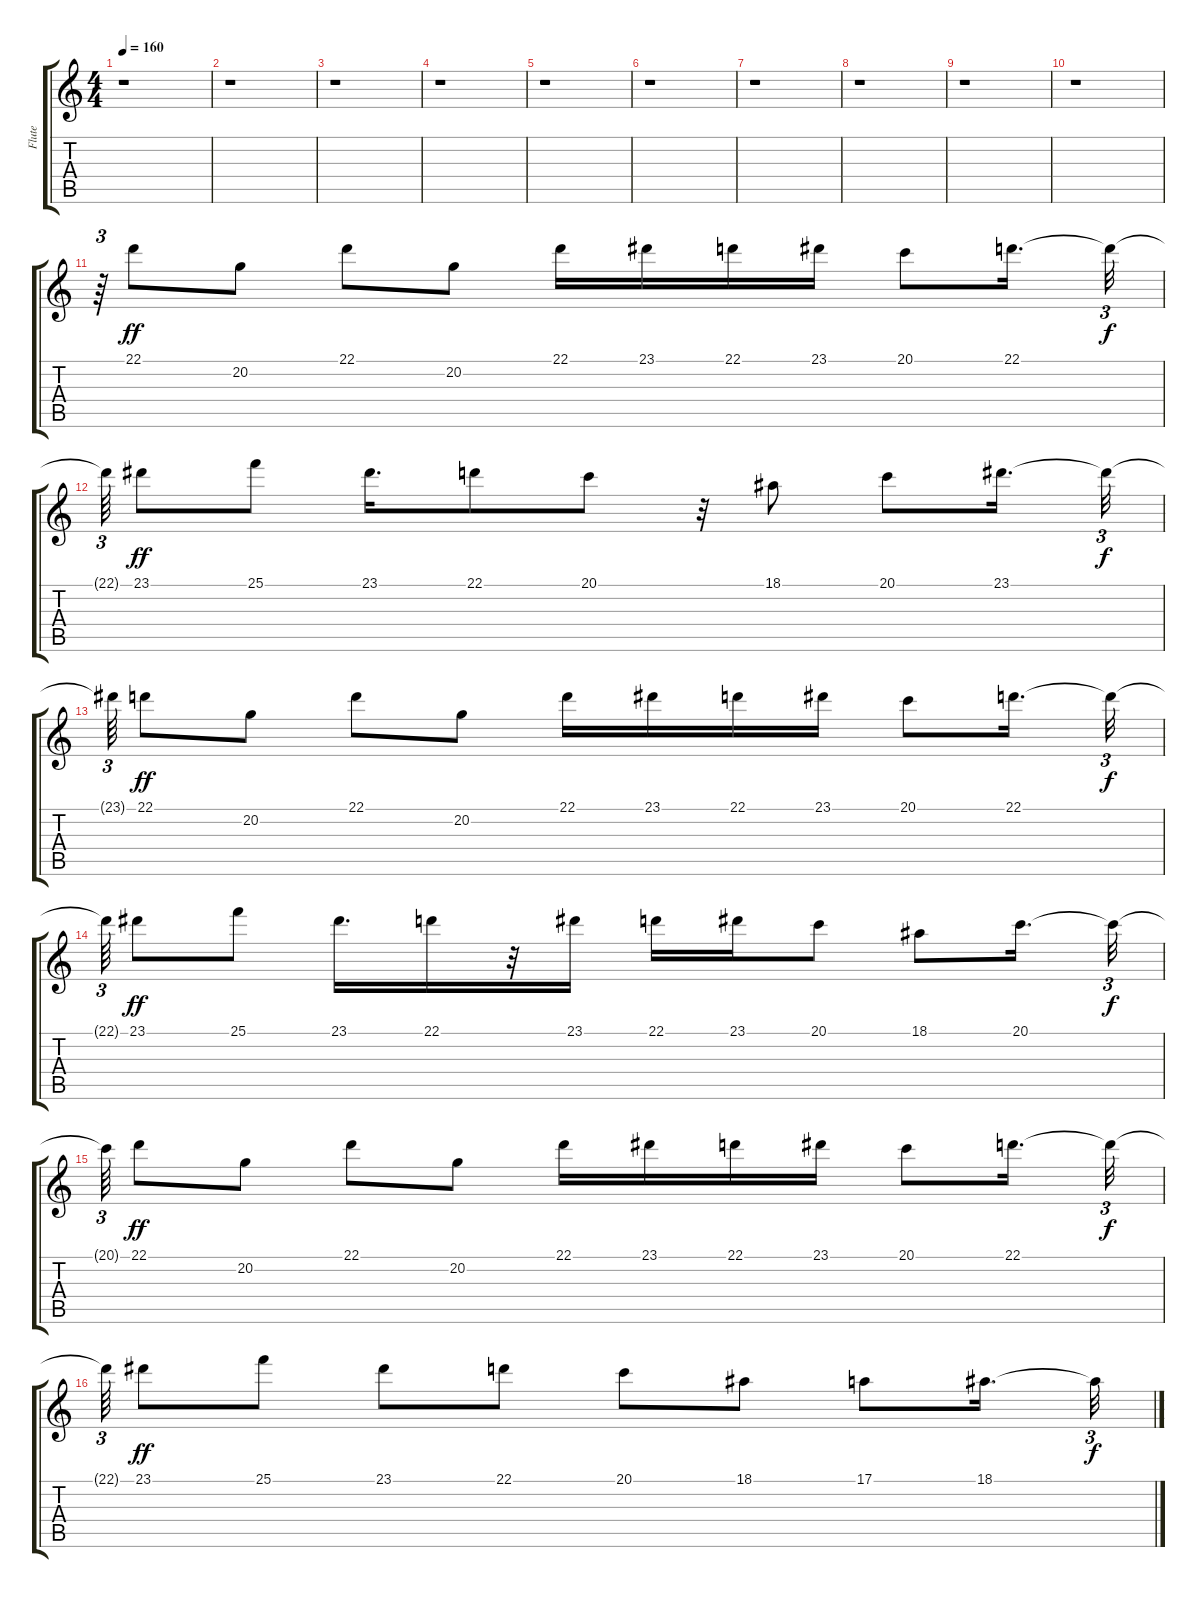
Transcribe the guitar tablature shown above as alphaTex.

\track ("Flute" "Flute") {instrument piccolo}
\staff {score tabs}
\tuning (E4 B3 G3 D3 A2 E2) {hide}
\ts (4 4)
\tempo 160
\clef g2
\ks c
r.1{dy fff} |
r.1 |
r.1 |
r.1 |
r.1 |
r.1 |
r.1 |
r.1 |
r.1 |
r.1 |
r.64{tu (3 2)} 22.1.8{dy ff} 20.2.8 22.1.8 20.2.8 22.1.16 23.1.16 22.1.16 23.1.16 20.1.8 22.1.16{d} 22.1{t}.32{tu (3 2) dy f} |
22.1{t}.64{tu (3 2)} 23.1.8{dy ff} 25.1.8 23.1.16{d} 22.1.8 20.1.8 r.32 18.1.8 20.1.8 23.1.16{d} 23.1{t}.32{tu (3 2) dy f} |
23.1{t}.64{tu (3 2)} 22.1.8{dy ff} 20.2.8 22.1.8 20.2.8 22.1.16 23.1.16 22.1.16 23.1.16 20.1.8 22.1.16{d} 22.1{t}.32{tu (3 2) dy f} |
22.1{t}.64{tu (3 2)} 23.1.8{dy ff} 25.1.8 23.1.16{d} 22.1.16 r.32 23.1.16 22.1.16 23.1.16 20.1.8 18.1.8 20.1.16{d} 20.1{t}.32{tu (3 2) dy f} |
20.1{t}.64{tu (3 2)} 22.1.8{dy ff} 20.2.8 22.1.8 20.2.8 22.1.16 23.1.16 22.1.16 23.1.16 20.1.8 22.1.16{d} 22.1{t}.32{tu (3 2) dy f} |
22.1{t}.64{tu (3 2)} 23.1.8{dy ff} 25.1.8 23.1.8 22.1.8 20.1.8 18.1.8 17.1.8 18.1.16{d} 18.1{t}.32{tu (3 2) dy f}
